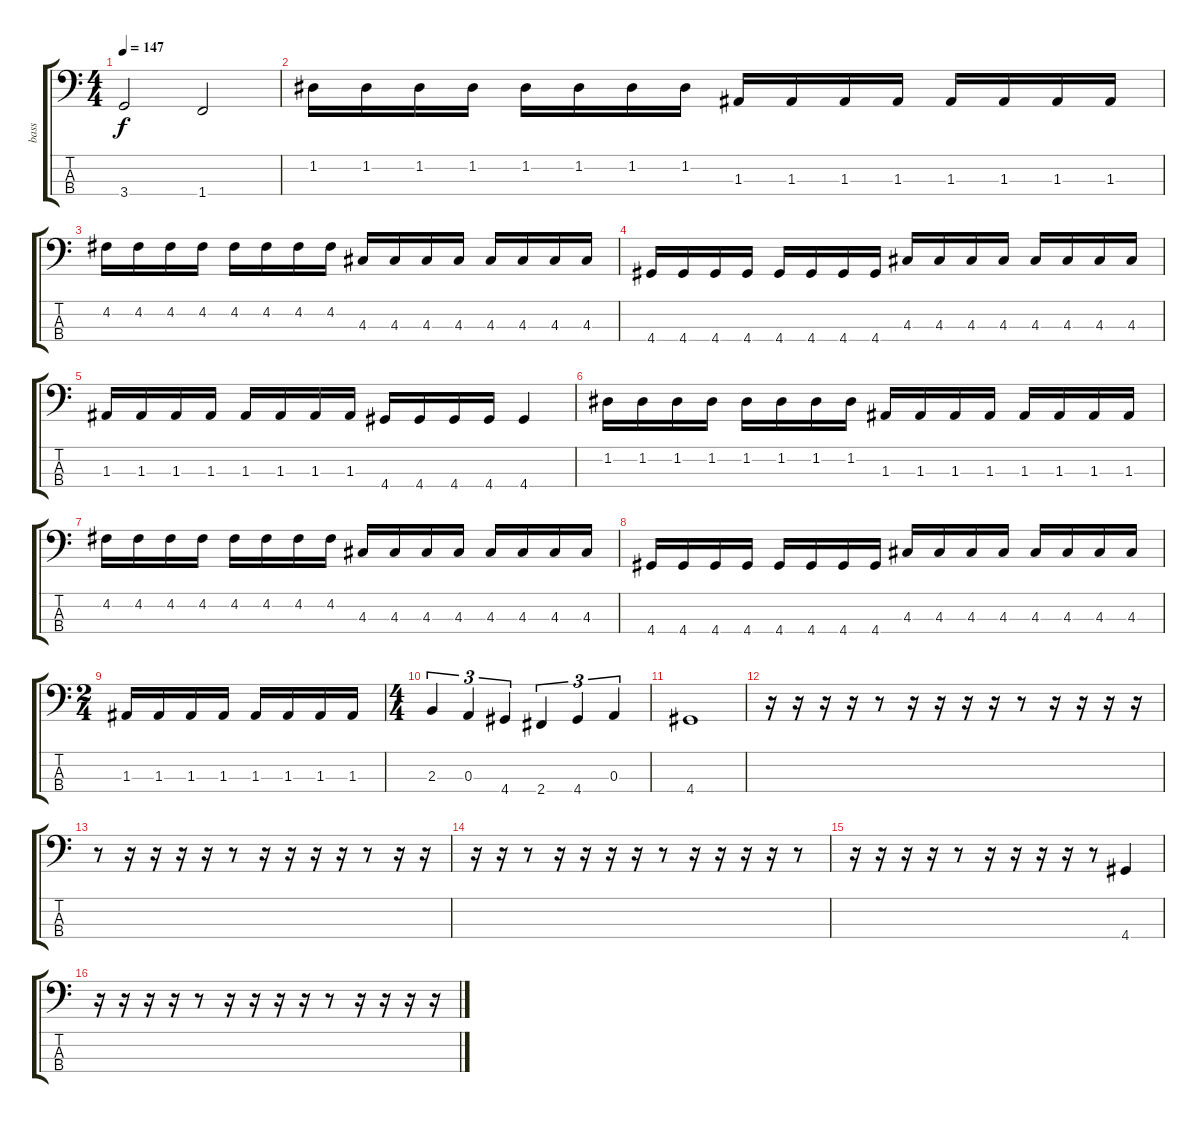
\track ("bass" "bass") {instrument electricbassfinger}
\staff {score tabs}
\tuning (G2 D2 A1 E1) {hide}
\ts (4 4)
\tempo 147
\clef f4
\ks c
3.4.2{dy f} 1.4.2 |
1.2.16 1.2.16 1.2.16 1.2.16 1.2.16 1.2.16 1.2.16 1.2.16 1.3.16 1.3.16 1.3.16 1.3.16 1.3.16 1.3.16 1.3.16 1.3.16 |
4.2.16 4.2.16 4.2.16 4.2.16 4.2.16 4.2.16 4.2.16 4.2.16 4.3.16 4.3.16 4.3.16 4.3.16 4.3.16 4.3.16 4.3.16 4.3.16 |
4.4.16 4.4.16 4.4.16 4.4.16 4.4.16 4.4.16 4.4.16 4.4.16 4.3.16 4.3.16 4.3.16 4.3.16 4.3.16 4.3.16 4.3.16 4.3.16 |
1.3.16 1.3.16 1.3.16 1.3.16 1.3.16 1.3.16 1.3.16 1.3.16 4.4.16 4.4.16 4.4.16 4.4.16 4.4.4 |
1.2.16 1.2.16 1.2.16 1.2.16 1.2.16 1.2.16 1.2.16 1.2.16 1.3.16 1.3.16 1.3.16 1.3.16 1.3.16 1.3.16 1.3.16 1.3.16 |
4.2.16 4.2.16 4.2.16 4.2.16 4.2.16 4.2.16 4.2.16 4.2.16 4.3.16 4.3.16 4.3.16 4.3.16 4.3.16 4.3.16 4.3.16 4.3.16 |
4.4.16 4.4.16 4.4.16 4.4.16 4.4.16 4.4.16 4.4.16 4.4.16 4.3.16 4.3.16 4.3.16 4.3.16 4.3.16 4.3.16 4.3.16 4.3.16 |
\ts (2 4)
1.3.16 1.3.16 1.3.16 1.3.16 1.3.16 1.3.16 1.3.16 1.3.16 |
\ts (4 4)
2.3.4{tu (3 2)} 0.3.4{tu (3 2)} 4.4.4{tu (3 2)} 2.4.4{tu (3 2)} 4.4.4{tu (3 2)} 0.3.4{tu (3 2)} |
4.4.1 |
r.16 r.16 r.16 r.16 r.8 r.16 r.16 r.16 r.16 r.8 r.16 r.16 r.16 r.16 |
r.8 r.16 r.16 r.16 r.16 r.8 r.16 r.16 r.16 r.16 r.8 r.16 r.16 |
r.16 r.16 r.8 r.16 r.16 r.16 r.16 r.8 r.16 r.16 r.16 r.16 r.8 |
r.16 r.16 r.16 r.16 r.8 r.16 r.16 r.16 r.16 r.8 4.4.4 |
r.16 r.16 r.16 r.16 r.8 r.16 r.16 r.16 r.16 r.8 r.16 r.16 r.16 r.16
